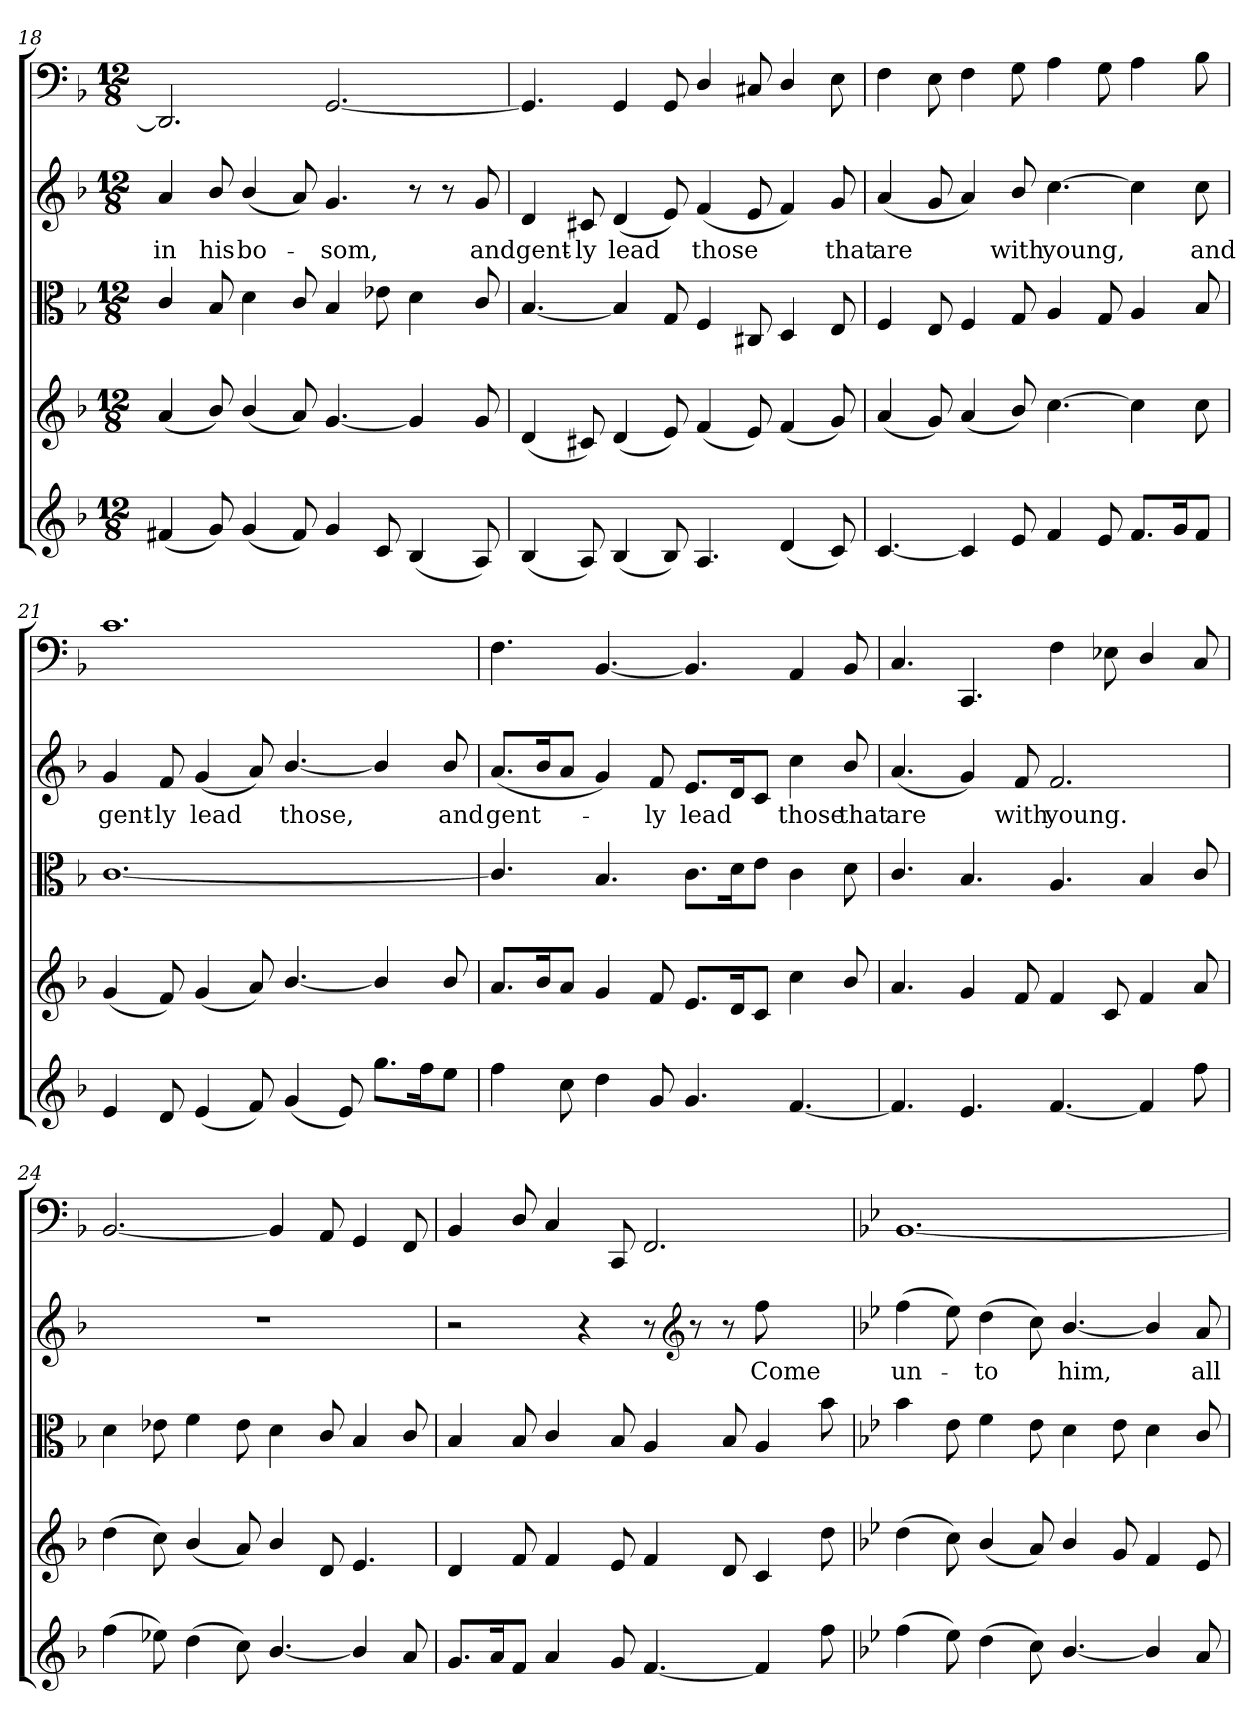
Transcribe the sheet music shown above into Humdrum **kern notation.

**kern	**kern	**kern	**kern	**text	**kern
*part5	*part4	*part3	*part2	*part2	*part1
*staff5	*staff4	*staff3	*staff2	*staff2	*staff1
*clefG2	*clefG2	*clefC3	*clefG2	*	*clefF4
*k[b-]	*k[b-]	*k[b-]	*k[b-]	*	*k[b-]
*F:	*F:	*F:	*F:	*	*F:
*M12/8	*M12/8	*M12/8	*M12/8	*	*M12/8
=18	=18	=18	=18	=18	=18
(4f#X/	(4a/	4c/	4a/	in	2.DD/]
8g/)	8b-/)	8B-/	8b-/	his	.
(4g/	(4b-/	4d\	(4b-/	bo-	.
8f#/)	8a/)	8c/	8a/)	.	.
4g/	[4.g/	4B-/	4.g/	-som,	[2.GG/
8c/	.	8e-X\	.	.	.
(4B-/	4g/]	4d\	8r	.	.
.	.	.	8r	.	.
8A/)	8g/	8c/	8g/	and	.
=19	=19	=19	=19	=19	=19
(4B-/	(4d/	[4.B-/	4d/	gent-	4.GG/]
8A/)	8c#X/)	.	8c#X/	-ly	.
(4B-/	(4d/	4B-/]	(4d/	lead	4GG/
8B-/)	8e/)	8G/	8e/)	.	8GG/
4.A/	(4f/	4F/	(4f/	those	4D/
.	8e/)	8C#X/	8e/	.	8C#X/
(4d/	(4f/	4D/	4f/)	.	4D/
8c/)	8g/)	8E/	8g/	that	8E\
=20	=20	=20	=20	=20	=20
[4.c/	(4a/	4F/	(4a/	are	4F\
.	8g/)	8E/	8g/	.	8E\
4c/]	(4a/	4F/	4a/)	.	4F\
8e/	8b-/)	8G/	8b-/	with	8G\
4f/	[4.cc\	4A/	[4.cc\	young,	4A\
8e/	.	8G/	.	.	8G\
8.f/L	4cc\]	4A/	4cc\]	.	4A\
16g/K	.	.	.	.	.
8f/J	8cc\	8B-/	8cc\	and	8B-\
=21	=21	=21	=21	=21	=21
4e/	(4g/	[1.c/	4g/	gent-	1.c\
8d/	8f/)	.	8f/	-ly	.
(4e/	(4g/	.	(4g/	lead	.
8f/)	8a/)	.	8a/)	.	.
(4g/	[4.b-/	.	[4.b-/	those,	.
8e/)	.	.	.	.	.
8.gg\L	4b-/]	.	4b-/]	.	.
16ff\K	.	.	.	.	.
8ee\J	8b-/	.	8b-/	and	.
=22	=22	=22	=22	=22	=22
4ff\	8.a/L	4.c/]	(8.a/L	gent-	4.F\
.	16b-/K	.	16b-/K	.	.
8cc\	8a/J	.	8a/J	.	.
4dd\	4g/	4.B-/	4g/)	.	[4.BB-/
8g/	8f/	.	8f/	-ly	.
4.g/	8.e/L	8.c\L	8.e/L	lead	4.BB-/]
.	16d/K	16d\K	16d/K	.	.
.	8c/J	8e\J	8c/J	.	.
[4.f/	4cc\	4c\	4cc\	those	4AA/
.	8b-/	8d\	8b-/	that	8BB-/
=23	=23	=23	=23	=23	=23
4.f/]	4.a/	4.c/	(4.a/	are	4.C/
4.e/	4g/	4.B-/	4g/)	.	4.CC/
.	8f/	.	8f/	with	.
[4.f/	4f/	4.A/	2.f/	young.	4F\
.	8c/	.	.	.	8E-X\
4f/]	4f/	4B-/	.	.	4D/
8ff\	8a/	8c/	.	.	8C/
=24	=24	=24	=24	=24	=24
(4ff\	(4dd\	4d\	1.r	.	[2.BB-/
8ee-X\)	8cc\)	8e-X\	.	.	.
(4dd\	(4b-/	4f\	.	.	.
8cc\)	8a/)	8e-\	.	.	.
[4.b-/	4b-/	4d\	.	.	4BB-/]
.	8d/	8c/	.	.	8AA/
4b-/]	4.e/	4B-/	.	.	4GG/
8a/	.	8c/	.	.	8FF/
=25	=25	=25	=25	=25	=25
8.g/L	4d/	4B-/	2r	.	4BB-/
16a/K	.	.	.	.	.
8f/J	8f/	8B-/	.	.	8D/
4a/	4f/	4c/	.	.	4C/
.	.	.	4r	.	.
8g/	8e/	8B-/	.	.	8CC/
[4.f/	4f/	4A/	8r	.	2.FF/
*	*	*	*clefG2	*	*
.	.	.	8r	.	.
.	8d/	8B-/	8r	.	.
4f/]	4c/	4A/	8ff\	Come	.
.	.	.	4ryy	.	.
8ff\	8dd\	8b-\	.	.	.
=26	=26	=26	=26	=26	=26
*k[b-e-]	*k[b-e-]	*k[b-e-]	*k[b-e-]	*	*k[b-e-]
*B-:	*B-:	*B-:	*B-:	*	*B-:
(4ff\	(4dd\	4b-\	(4ff\	un-	[1.BB-/
8ee-\)	8cc\)	8e-\	8ee-\)	.	.
(4dd\	(4b-/	4f\	(4dd\	-to	.
8cc\)	8a/)	8e-\	8cc\)	.	.
[4.b-/	4b-/	4d\	[4.b-/	him,	.
.	8g/	8e-\	.	.	.
4b-/]	4f/	4d\	4b-/]	.	.
8a/	8e-/	8c/	8a/	all	.
=	=	=	=	=	=
*-	*-	*-	*-	*-	*-
